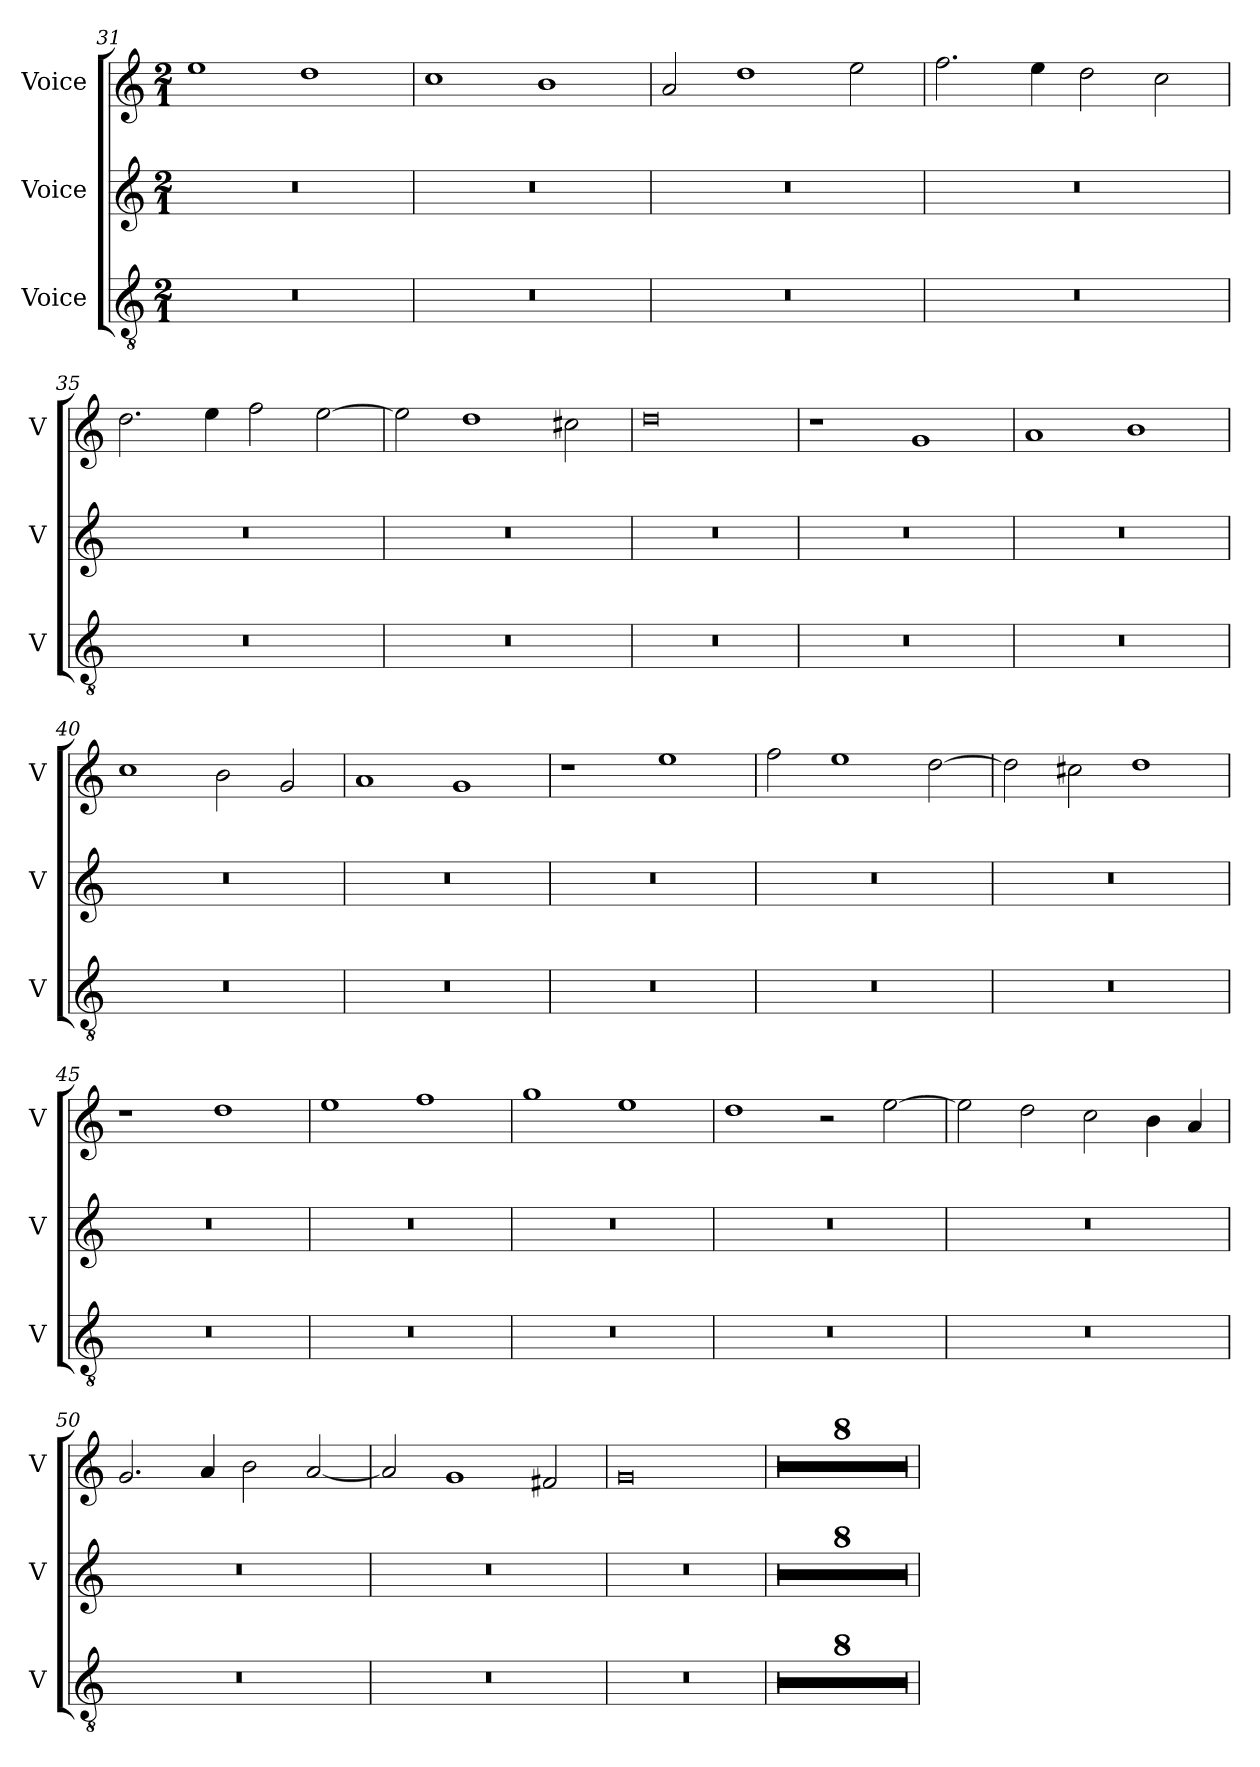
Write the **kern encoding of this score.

**kern	**kern	**kern
*part3	*part2	*part1
*staff3	*staff2	*staff1
*I"Voice	*I"Voice	*I"Voice
*I'V	*I'V	*I'V
*clefGv2	*clefG2	*clefG2
*k[]	*k[]	*k[]
*M2/1	*M2/1	*M2/1
=31	=31	=31
0r	0r	1ee
.	.	1dd
=32	=32	=32
0r	0r	1cc
.	.	1b
=33	=33	=33
0r	0r	2a/
.	.	1dd
.	.	2ee\
!!LO:LB:g=z
=34	=34	=34
0r	0r	2.ff\
.	.	4ee\
.	.	2dd\
.	.	2cc\
=35	=35	=35
0r	0r	2.dd\
.	.	4ee\
.	.	2ff\
.	.	[2ee\
=36	=36	=36
0r	0r	2ee\]
.	.	1dd
.	.	2cc#X\
=37	=37	=37
0r	0r	0dd
=38	=38	=38
0r	0r	1r
.	.	1g
!!LO:LB:g=z
=39	=39	=39
0r	0r	1a
.	.	1b
=40	=40	=40
0r	0r	1cc
.	.	2b\
.	.	2g/
=41	=41	=41
0r	0r	1a
.	.	1g
=42	=42	=42
0r	0r	1r
.	.	1ee
=43	=43	=43
0r	0r	2ff\
.	.	1ee
.	.	[2dd\
!!LO:PB:g=z
=44	=44	=44
0r	0r	2dd\]
.	.	2cc#X\
.	.	1dd
=45	=45	=45
0r	0r	1r
.	.	1dd
=46	=46	=46
0r	0r	1ee
.	.	1ff
=47	=47	=47
0r	0r	1gg
.	.	1ee
=48	=48	=48
0r	0r	1dd
.	.	2r
.	.	[2ee\
!!LO:LB:g=z
=49	=49	=49
0r	0r	2ee\]
.	.	2dd\
.	.	2cc\
.	.	4b\
.	.	4a/
=50	=50	=50
0r	0r	2.g/
.	.	4a/
.	.	2b\
.	.	[2a/
=51	=51	=51
0r	0r	2a/]
.	.	1g
.	.	2f#X/
=52	=52	=52
0r	0r	0g
=53	=53	=53
0r	0r	0r
!!LO:LB:g=z
=54	=54	=54
0r	0r	0r
=55	=55	=55
0r	0r	0r
=56	=56	=56
0r	0r	0r
=57	=57	=57
0r	0r	0r
=58	=58	=58
0r	0r	0r
=59	=59	=59
0r	0r	0r
=60	=60	=60
0r	0r	0r
=	=	=
*-	*-	*-
